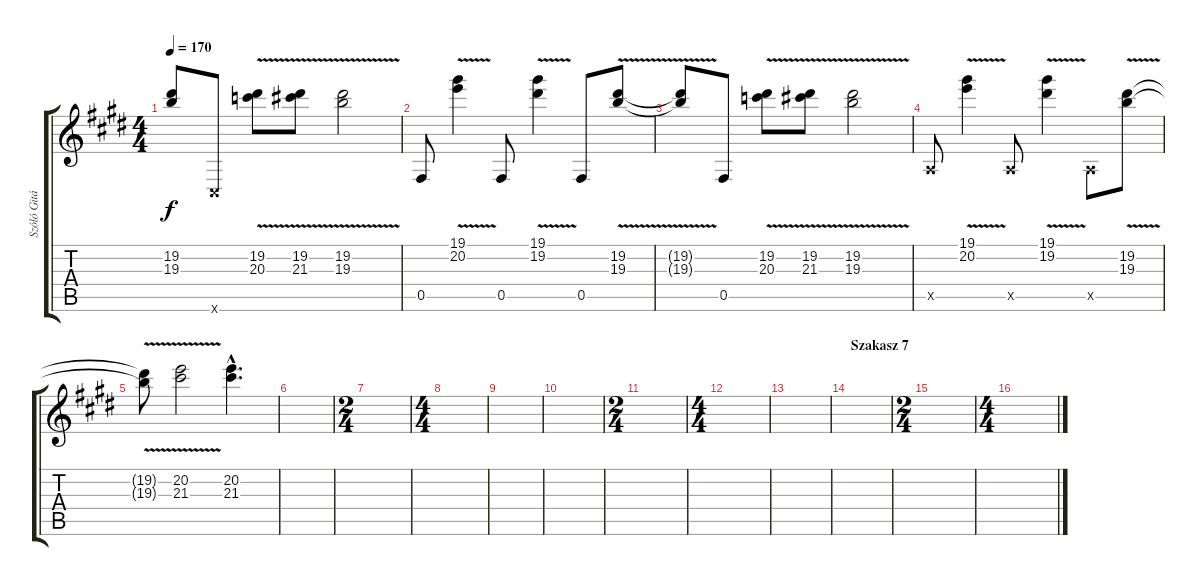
\track ("Szóló Gitár" "Szóló Gitá") {instrument overdrivenguitar}
\staff {score tabs}
\tuning (Db4 Ab3 E3 B2 Gb2 Db2) {hide}
\ts (4 4)
\tempo 170
\clef g2
\ks c#minor
(19.2{t} 19.3{t}).8{dy f} 0.6{x}.8 (19.2{v} 20.3{v}).8 (19.2{v} 21.3{v}).8 (19.2{v} 19.3{v}).2 |
0.5.8 (19.1{v} 20.2{v}).4 0.5.8 (19.1{v} 19.2{v}).4 0.5.8 (19.2{v} 19.3{v}).8 |
(19.2{t} 19.3{t}).8 0.5.8 (19.2{v} 20.3{v}).8 (19.2{v} 21.3{v}).8 (19.2{v} 19.3{v}).2 |
3.5{x}.8 (19.1{v} 20.2{v}).4 3.5{x}.8 (19.1{v} 19.2{v}).4 3.5{x}.8 (19.2 19.3{v}).8 |
(19.2{t} 19.3{t}).8 (20.2 21.3{v}).2 (20.2{hac} 21.3{hac}).4{d} |
|
\ts (2 4)
|
\ts (4 4)
|
|
|
\ts (2 4)
|
\ts (4 4)
|
|
\section ("" "Szakasz 7")
|
\ts (2 4)
|
\ts (4 4)
